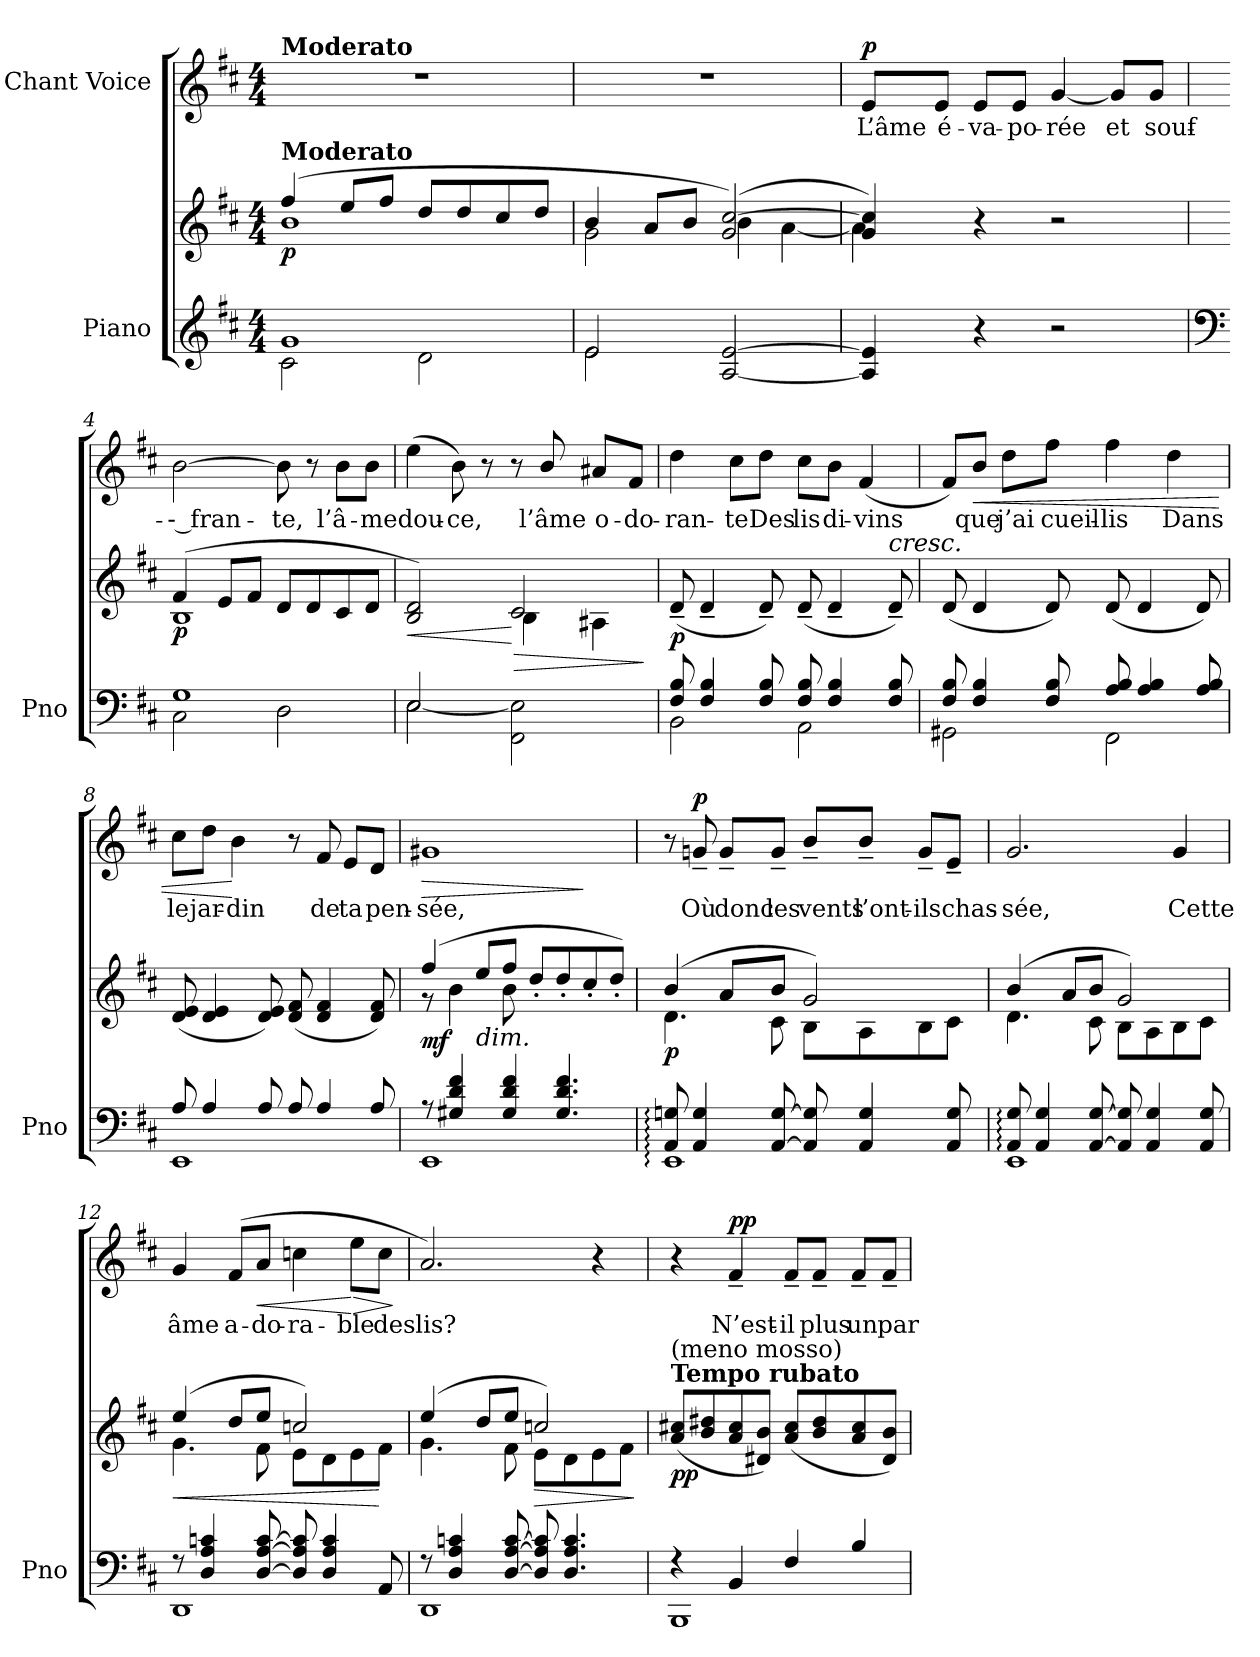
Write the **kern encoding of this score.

**kern	**kern	**dynam	**kern	**text	**dynam
*part2	*part2	*part2	*part1	*part1	*part1
*staff3	*staff2	*staff2/3	*staff1	*staff1	*staff1
*I"Piano	*	*	*I"Chant Voice	*	*
*I'Pno	*	*	*	*	*
*clefG2	*clefG2	*	*clefG2	*	*
*k[f#c#]	*k[f#c#]	*	*k[f#c#]	*	*
*M4/4	*M4/4	*	*M4/4	*	*
=1	=1	=1	=1	=1	=1
*^	*^	*	*	*	*
!	!	!	!	!	!LO:TX:a:B:t=Moderato	!	!
!	!	!LO:TX:a:B:t=Moderato	!	!	!	!	!
!	!	!	!	!LO:DY:b	!	!	!
1g	2c#\	(>4ff#/	1b	p	1r	.	.
.	.	8ee/L	.	.	.	.	.
.	.	8ff#/J	.	.	.	.	.
.	2d\	8dd/L	.	.	.	.	.
.	.	8dd/	.	.	.	.	.
.	.	8cc#/	.	.	.	.	.
.	.	8dd/J	.	.	.	.	.
=2	=2	=2	=2	=2	=2	=2	=2
2e/	2e\	4b/	2g\	.	1r	.	.
.	.	8a/L	.	.	.	.	.
.	.	8b/J	.	.	.	.	.
[2A/ [2e/	2ryy	(<2g/ [2cc#/)	4b\	.	.	.	.
.	.	.	[4a\	.	.	.	.
*v	*v	*	*	*	*	*	*
=3	=3	=3	=3	=3	=3	=3
!	!	!	!	!	!LO:LY:b	!LO:DY:a
4A/] 4e/]	4g/ 4cc#/])	4a\]	.	8e/L	L’âme	p
!	!	!	!	!	!LO:LY:b	!
.	.	.	.	8e/J	é-	.
!	!	!	!	!	!LO:LY:b	!
4r	4r	4ryy	.	8e/L	-va-	.
!	!	!	!	!	!LO:LY:b	!
.	.	.	.	8e/J	-po-	.
!	!	!	!	!	!LO:LY:b	!
2r	2r	2ryy	.	[4g/	-rée	.
!	!	!	!	!	!LO:LY:b	!
.	.	.	.	8g/L]	et	.
!	!	!	!	!	!LO:LY:b	!
.	.	.	.	8g/J	souf-	.
!!LO:LB:g=z
=4	=4	=4	=4	=4	=4	=4
*clefF4	*	*	*	*	*	*
*^	*	*	*	*	*	*
!	!	!	!	!LO:DY:b	!	!LO:LY:b	!
1G	2C#\	(>4f#/	1B	p	[2b\	-- fran-	.
.	.	8e/L	.	.	.	.	.
.	.	8f#/J	.	.	.	.	.
!	!	!	!	!	!	!LO:LY:b	!
.	2D\	8d/L	.	.	8b\]	-te,	.
.	.	8d/	.	.	8r	.	.
!	!	!	!	!	!	!LO:LY:b	!
.	.	8c#/	.	.	8b\L	l’â-	.
!	!	!	!	!	!	!LO:LY:b	!
.	.	8d/J	.	.	8b\J	-me	.
=5	=5	=5	=5	=5	=5	=5	=5
!	!	!	!	!LO:HP:b	!	!LO:LY:b	!
2E/	[2E\	2B/ 2d/)	2ryy	<	(>4ee\	dou-	.
!	!	!	!	!	!	!LO:LY:b	!
.	.	.	.	.	8b\)	-ce,	.
.	.	.	.	.	8r	.	.
!	!	!	!	!LO:HP:n=1:b	!	!	!
2ryy	2FF#\ 2E\]	2c#/	4B\	[ >	8r	.	.
!	!	!	!	!	!	!LO:LY:b	!
.	.	.	.	.	8b/	l’âme	.
!	!	!	!	!	!	!LO:LY:b	!
.	.	.	4A#X\	.	8a#X/L	o-	.
!	!	!	!	!	!	!LO:LY:b	!
.	.	.	.	.	8f#/J	-do-	.
*v	*v	*	*	*	*	*	*
*	*v	*v	*	*	*	*
.	.	]	.	.	.
=6	=6	=6	=6	=6	=6
*^	*	*	*	*	*
!	!	!	!LO:DY:b	!	!LO:LY:b	!
8F#/ 8B/	2BB\	(>8d~/	p	4dd\	-ran-	.
4F#/ 4B/	.	4d~/	.	.	.	.
!	!	!	!	!	!LO:LY:b	!
.	.	.	.	8cc#\L	-te	.
!	!	!	!	!	!LO:LY:b	!
8F#/ 8B/	.	8d~/)	.	8dd\J	Des	.
!	!	!	!	!	!LO:LY:b	!
8F#/ 8B/	2AA\	(>8d~/	.	8cc#\L	lis	.
!	!	!	!	!	!LO:LY:b	!
4F#/ 4B/	.	4d~/	.	8b\J	di-	.
!	!	!	!	!	!LO:LY:b	!
.	.	.	.	(<4f#/	-vins	.
!	!	!LO:TX:a:i:t=cresc.	!	!	!	!
8F#/ 8B/	.	8d~/)	.	.	.	.
!!LO:LB:g=z
=7	=7	=7	=7	=7	=7	=7
8F#/ 8B/	2GG#X\	(>8d/	.	8f#/L)	.	.
!	!	!	!	!	!LO:LY:b	!LO:HP:b
4F#/ 4B/	.	4d/	.	8b/J	que	<
!	!	!	!	!	!LO:LY:b	!
.	.	.	.	8dd\L	j’ai	.
!	!	!	!	!	!LO:LY:b	!
8F#/ 8B/	.	8d/)	.	8ff#\J	cueil-	.
!	!	!	!	!	!LO:LY:b	!
8A/ 8B/	2FF#\	(>8d/	.	4ff#\	-lis	.
4A/ 4B/	.	4d/	.	.	.	.
!	!	!	!	!	!LO:LY:b	!
.	.	.	.	4dd\	Dans	.
8A/ 8B/	.	8d/)	.	.	.	.
=8	=8	=8	=8	=8	=8	=8
!	!	!	!	!	!LO:LY:b	!
8A/	1EE	(>8d/ 8e/	.	8cc#\L	le	.
!	!	!	!	!	!LO:LY:b	!
4A/	.	4d/ 4e/	.	8dd\J	jar-	.
!	!	!	!	!	!LO:LY:b	!
.	.	.	.	4b\	-din	[
8A/	.	8d/ 8e/)	.	.	.	.
8A/	.	(>8d/ 8f#/	.	8r	.	.
!	!	!	!	!	!LO:LY:b	!
4A/	.	4d/ 4f#/	.	8f#/	de	.
!	!	!	!	!	!LO:LY:b	!
.	.	.	.	8e/L	ta	.
!	!	!	!	!	!LO:LY:b	!
8A/	.	8d/ 8f#/)	.	8d/J	pen-	.
=9	=9	=9	=9	=9	=9	=9
*	*	*^	*	*	*	*
!	!	!	!	!LO:DY:b	!	!LO:LY:b	!LO:HP:b
*	*	*	*	*	*^	*	*
8r	1EE	(>4ff#/	8r	mf	1g#X	2ryy	-sée,	>
4G#X/ 4d/ 4f#/	.	.	4b\	.	.	.	.	.
!	!	!LO:TX:b:i:t=dim.	!	!	!	!	!	!
.	.	8ee/L	.	.	.	.	.	.
4G#/ 4d/ 4f#/	.	8ff#/J	8b\	.	.	.	.	.
.	.	8dd'/L	2reyy	.	.	4ryy	.	.
4.G#/ 4.d/ 4.f#/	.	8dd'/	.	.	.	.	.	.
.	.	8cc#'/	.	.	.	4ryy	.	]
.	.	8dd'/J)	.	.	.	.	.	.
*	*	*	*	*	*v	*v	*	*
!!LO:PB:g=z
=10	=10	=10	=10	=10	=10	=10	=10
!	!	!	!	!LO:DY:b	!	!	!
8AA/: 8Gn/:	1EE:	(>4b/	4.d\	p	8r	.	.
!	!	!	!	!	!	!LO:LY:b	!LO:DY:a
4AA/ 4G/	.	.	.	.	8gn~/	Où	p
!	!	!	!	!	!	!LO:LY:b	!
.	.	8a/L	.	.	8g~/L	donc	.
!	!	!	!	!	!	!LO:LY:b	!
[8AA/ [8G/	.	8b/J	8c#\	.	8g~/J	les	.
!	!	!	!	!	!	!LO:LY:b	!
8AA/] 8G/]	.	2g/)	8B\L	.	8b~/L	vents	.
!	!	!	!	!	!	!LO:LY:b	!
4AA/ 4G/	.	.	8A\	.	8b~/J	l’ont-	.
!	!	!	!	!	!	!LO:LY:b	!
.	.	.	8B\	.	8g~/L	-ils	.
!	!	!	!	!	!	!LO:LY:b	!
8AA/ 8G/	.	.	8c#\J	.	8e~/J	chas-	.
=11	=11	=11	=11	=11	=11	=11	=11
!	!	!	!	!	!	!LO:LY:b	!
8AA/: 8G/:	1EE	(>4b/	4.d\	.	2.g/	-sée,	.
4AA/ 4G/	.	.	.	.	.	.	.
.	.	8a/L	.	.	.	.	.
[8AA/ [8G/	.	8b/J	8c#\	.	.	.	.
8AA/] 8G/]	.	2g/)	8B\L	.	.	.	.
4AA/ 4G/	.	.	8A\	.	.	.	.
!	!	!	!	!	!	!LO:LY:b	!
.	.	.	8B\	.	4g/	Cette	.
8AA/ 8G/	.	.	8c#\J	.	.	.	.
=12	=12	=12	=12	=12	=12	=12	=12
!	!	!	!	!LO:HP:b	!	!LO:LY:b	!
8r	1DD	(>4ee/	4.g\	<	4g/	âme	.
4D/ 4A/ 4cn/	.	.	.	.	.	.	.
!	!	!	!	!	!	!LO:LY:b	!
.	.	8dd/L	.	.	(>8f#/L	a-	.
!	!	!	!	!	!	!LO:LY:b	!LO:HP:b
[8D/ [8A/ [8c/	.	8ee/J	8f#\	.	8a/J	-do-	<
!	!	!	!	!	!	!LO:LY:b	!
8D/] 8A/] 8c/]	.	2ccn/)	8e\L	.	4ccn\	-ra-	.
4D/ 4A/ 4c/	.	.	8d\	.	.	.	.
!	!	!	!	!	!	!LO:LY:b	!LO:HP:n=1:b
.	.	.	8e\	.	8ee\L	-ble	[ >
!	!	!	!	!	!	!LO:LY:b	!
8AA/	.	.	8f#\J	[	8cc\J	des	.
*v	*v	*	*	*	*	*	*
*	*v	*v	*	*	*	*
.	.	.	.	.	]
!!LO:LB:g=z
=13	=13	=13	=13	=13	=13
*^	*^	*	*	*	*
!	!	!	!	!	!	!LO:LY:b	!
*	*	*	*	*	*^	*	*
8r	1DD	(>4ee/	4.g\	.	2.a/)	2ryy	lis?	.
4D/ 4A/ 4cn/	.	.	.	.	.	.	.	.
.	.	8dd/L	.	.	.	.	.	.
[8D/ [8A/ [8c/	.	8ee/J	8f#\	.	.	.	.	.
*	*	*	*	*	*MM55	*	*	*
!	!	!	!	!LO:HP:b	!	!	!	!
8D/] 8A/] 8c/]	.	2ccn/)	8e\L	>	.	2ryy	.	.
4.D/ 4.A/ 4.c/	.	.	8d\	.	.	.	.	.
.	.	.	8e\	.	4r	.	.	.
.	.	.	8f#\J	.	.	.	.	.
*v	*v	*	*	*	*	*	*	*
*	*v	*v	*	*	*	*	*
.	.	]	.	.	.	.
*	*	*	*v	*v	*	*
=14	=14	=14	=14	=14	=14
*	*	*	*MM50	*	*
*^	*	*	*^	*	*
!	!	!	!	!LO:TX:a:B:t=Tempo rubato	!	!	!
!	!	!	!	!LO:TX:a:t=(meno mosso)	!	!	!
!	!	!LO:TX:a:B:t=Tempo rubato	!	!	!	!	!
!	!	!LO:TX:a:t=(meno mosso)	!	!	!	!	!
!	!	!	!LO:DY:b	!	!	!	!
*	*	*	*	*v	*v	*	*
4r	1BBB	(<8a/ 8cc#X/L	pp	4r	.	.
.	.	8b/ 8dd#X/	.	.	.	.
!	!	!	!	!	!LO:LY:b	!LO:DY:a
4BB/	.	8a/ 8cc#/	.	4f#~/	N’est-	pp
.	.	8d#X/ 8b/J)	.	.	.	.
!	!	!	!	!	!LO:LY:b	!
4F#/	.	(<8a/ 8cc#/L	.	8f#~/L	-il	.
!	!	!	!	!	!LO:LY:b	!
.	.	8b/ 8dd#/	.	8f#~/J	plus	.
!	!	!	!	!	!LO:LY:b	!
4B/	.	8a/ 8cc#/	.	8f#~/L	un	.
!	!	!	!	!	!LO:LY:b	!
.	.	8d#/ 8b/J)	.	8f#~/J	par-	.
*v	*v	*	*	*	*	*
=	=	=	=	=	=
*-	*-	*-	*-	*-	*-
